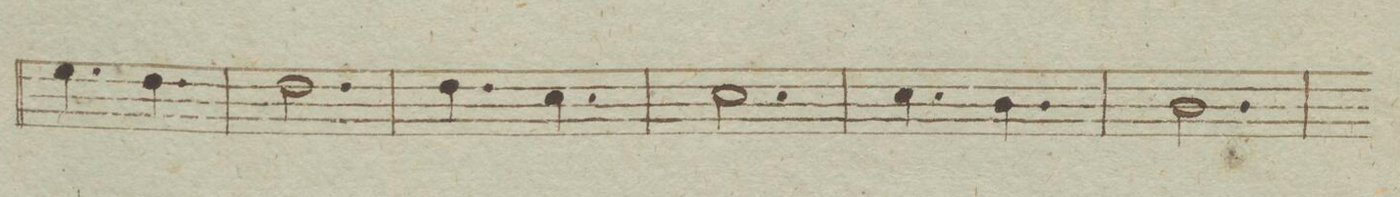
**kern
*I"Oboe Secondo.
*clefG2
*k[b-e-]
*met(c)
*M6/8
4.ee-\
4.dd\
=203
2.dd\
=204
4.dd\
4.cc\
=205
2.cc\
=206
4.cc\
4.b-\
=207
2.b-\
=208
*-
